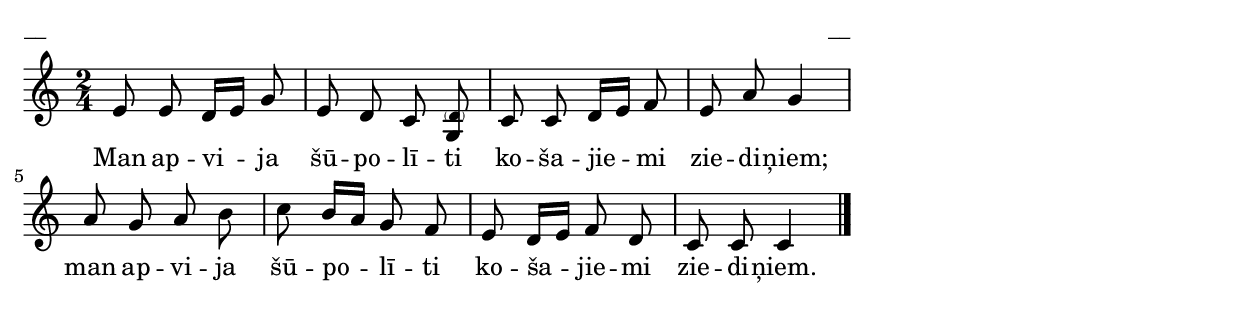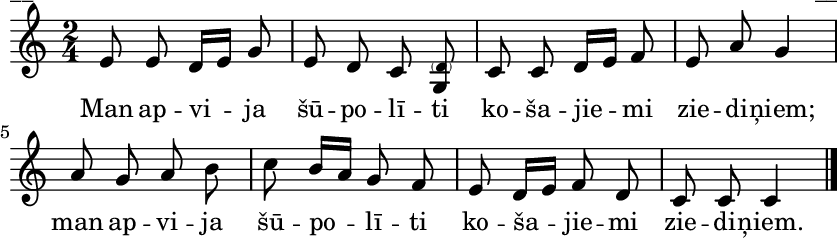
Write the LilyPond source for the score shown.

\version "2.13.18"
#(ly:set-option 'crop #t)

%\header {
%    title = "Man apvija šūpolīti",AA lapas, Šūpuļdziesmas
%}
\paper {
line-width = 14\cm
left-margin = 0.4\cm
between-system-padding = 0.1\cm
between-system-space = 0.1\cm
}
\layout {
indent = #0
ragged-last = ##f
}

voiceA = \relative c' {
\clef "treble"
\key c \major
\time 2/4
e8 e d16[ e] g8 |
e8 d c <g \parenthesize \tweak #'font-size #-2 d' >8 |
c8 c d16[ e] f8 |
e8 a g4 |
a8 g a b |
c8 b16[ a] g8 f |
e8 d16[ e] f8 d |
c8 c8 c4 |
\bar "|."
} 

lyricA = \lyricmode {
Man ap -- vi -- ja šū -- po -- lī -- ti ko -- ša -- jie -- mi zie -- di -- ņiem;
 man ap -- vi -- ja šū -- po -- lī -- ti ko -- ša -- jie -- mi zie -- di -- ņiem.
} 

fullScore = <<
\new Staff {
<<
\new Voice = "voiceA" { \oneVoice \autoBeamOff \voiceA }
\new Lyrics \lyricsto "voiceA" \lyricA
>>
}
>>

\score {
\fullScore
\header { piece = "__" opus = "__" }
}
\markup { \with-color #(x11-color 'white) \sans \smaller "__" }
\score {
\unfoldRepeats
\fullScore
\midi {
\context { \Staff \remove "Staff_performer" }
\context { \Voice \consists "Staff_performer" }
}
}


